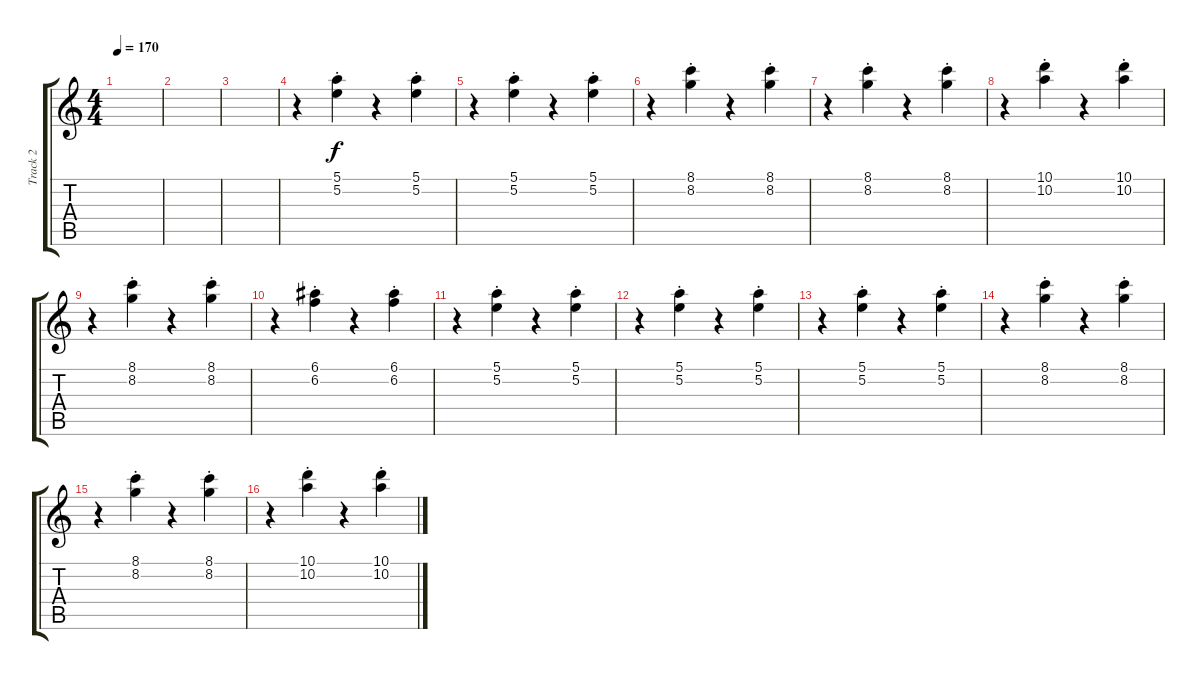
\track ("Track 2" "Track 2") {instrument acousticguitarsteel}
\staff {score tabs}
\tuning (E4 B3 G3 D3 A2 E2) {hide}
\ts (4 4)
\tempo 170
\clef g2
\ks c
|
|
|
r.4 (5.1{st} 5.2).4 r.4 (5.1{st} 5.2).4 |
r.4 (5.1{st} 5.2).4 r.4 (5.1{st} 5.2).4 |
r.4 (8.1{st} 8.2).4 r.4 (8.1{st} 8.2).4 |
r.4 (8.1{st} 8.2).4 r.4 (8.1{st} 8.2).4 |
r.4 (10.1 10.2{st}).4 r.4 (10.1 10.2{st}).4 |
r.4 (8.1 8.2{st}).4 r.4 (8.1 8.2{st}).4 |
r.4 (6.1 6.2{st}).4 r.4 (6.1 6.2{st}).4 |
r.4 (5.1 5.2{st}).4 r.4 (5.1 5.2{st}).4 |
r.4 (5.1{st} 5.2).4 r.4 (5.1{st} 5.2).4 |
r.4 (5.1{st} 5.2).4 r.4 (5.1{st} 5.2).4 |
r.4 (8.1{st} 8.2).4 r.4 (8.1{st} 8.2).4 |
r.4 (8.1{st} 8.2).4 r.4 (8.1{st} 8.2).4 |
r.4 (10.1 10.2{st}).4 r.4 (10.1 10.2{st}).4
